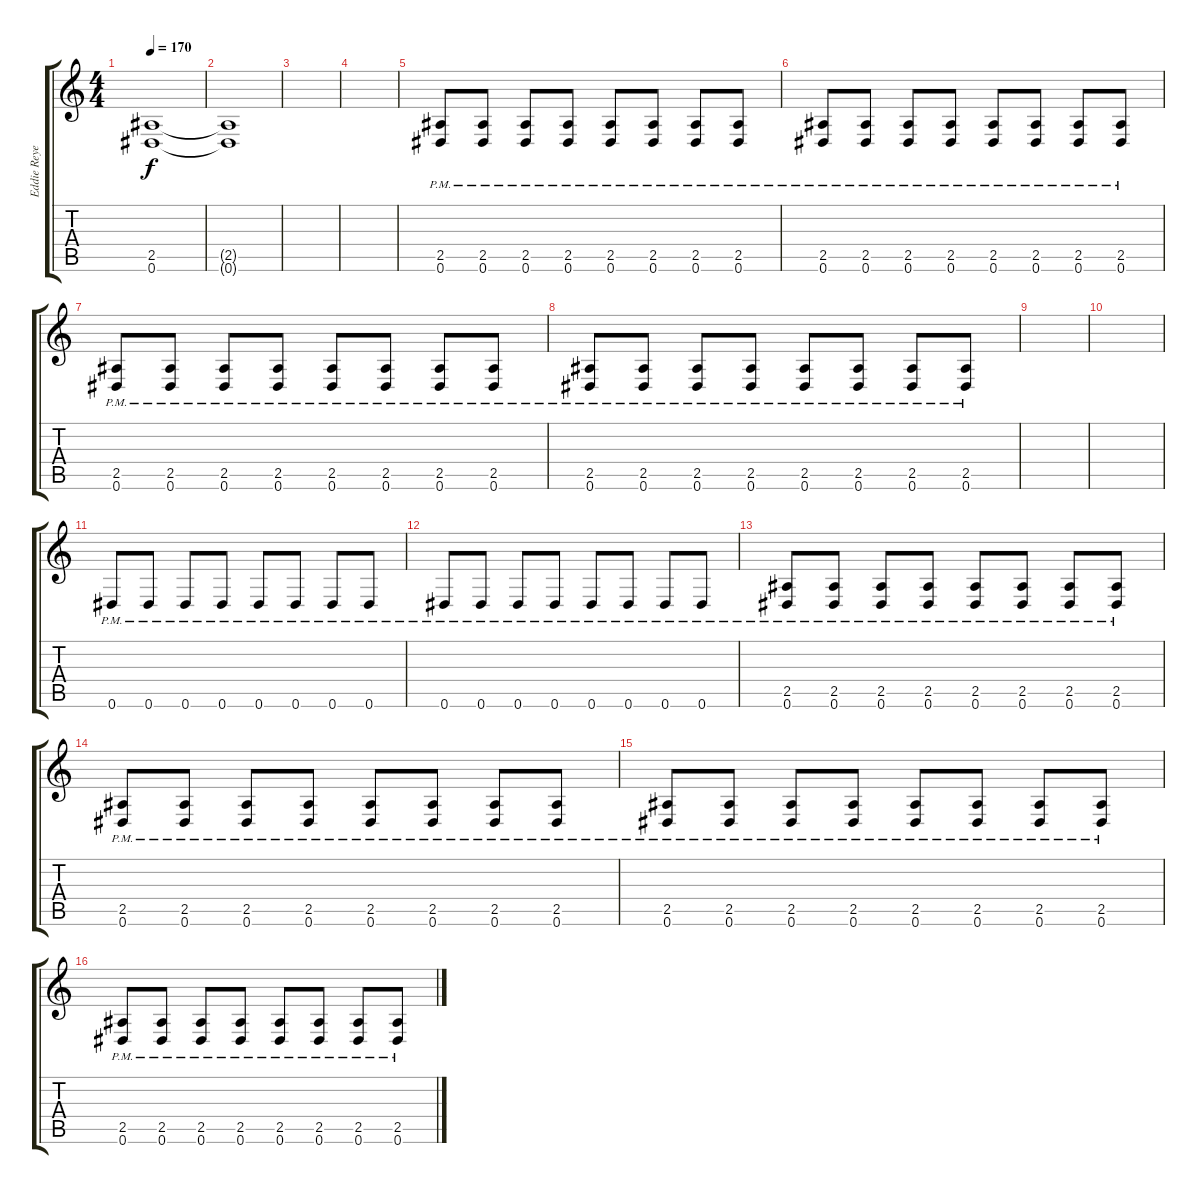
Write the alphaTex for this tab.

\track ("Eddie Reyes - Guitar" "Eddie Reye") {instrument distortionguitar}
\staff {score tabs}
\tuning (Eb4 Bb3 Gb3 Db3 Ab2 Eb2) {hide}
\ts (4 4)
\tempo 170
\clef g2
\ks c
(2.5 0.6).1{dy f volume 0} |
(2.5{t} 0.6{t}).1 |
|
|
(2.5{pm} 0.6{pm}).8{volume 7} (2.5{pm} 0.6{pm}).8{volume 13} (2.5{pm} 0.6{pm}).8 (2.5{pm} 0.6{pm}).8 (2.5{pm} 0.6{pm}).8 (2.5{pm} 0.6{pm}).8 (2.5{pm} 0.6{pm}).8 (2.5{pm} 0.6{pm}).8 |
(2.5{pm} 0.6{pm}).8 (2.5{pm} 0.6{pm}).8 (2.5{pm} 0.6{pm}).8 (2.5{pm} 0.6{pm}).8 (2.5{pm} 0.6{pm}).8 (2.5{pm} 0.6{pm}).8 (2.5{pm} 0.6{pm}).8 (2.5{pm} 0.6{pm}).8 |
(2.5{pm} 0.6{pm}).8 (2.5{pm} 0.6{pm}).8 (2.5{pm} 0.6{pm}).8 (2.5{pm} 0.6{pm}).8 (2.5{pm} 0.6{pm}).8 (2.5{pm} 0.6{pm}).8 (2.5{pm} 0.6{pm}).8 (2.5{pm} 0.6{pm}).8 |
(2.5{pm} 0.6{pm}).8 (2.5{pm} 0.6{pm}).8 (2.5{pm} 0.6{pm}).8 (2.5{pm} 0.6{pm}).8 (2.5{pm} 0.6{pm}).8 (2.5{pm} 0.6{pm}).8 (2.5{pm} 0.6{pm}).8 (2.5{pm} 0.6{pm}).8 |
|
|
0.6{pm}.8 0.6{pm}.8 0.6{pm}.8 0.6{pm}.8 0.6{pm}.8 0.6{pm}.8 0.6{pm}.8 0.6{pm}.8 |
0.6{pm}.8 0.6{pm}.8 0.6{pm}.8 0.6{pm}.8 0.6{pm}.8 0.6{pm}.8 0.6{pm}.8 0.6{pm}.8 |
(2.5{pm} 0.6{pm}).8 (2.5{pm} 0.6{pm}).8 (2.5{pm} 0.6{pm}).8 (2.5{pm} 0.6{pm}).8 (2.5{pm} 0.6{pm}).8 (2.5{pm} 0.6{pm}).8 (2.5{pm} 0.6{pm}).8 (2.5{pm} 0.6{pm}).8 |
(2.5{pm} 0.6{pm}).8 (2.5{pm} 0.6{pm}).8 (2.5{pm} 0.6{pm}).8 (2.5{pm} 0.6{pm}).8 (2.5{pm} 0.6{pm}).8 (2.5{pm} 0.6{pm}).8 (2.5{pm} 0.6{pm}).8 (2.5{pm} 0.6{pm}).8 |
(2.5{pm} 0.6{pm}).8 (2.5{pm} 0.6{pm}).8 (2.5{pm} 0.6{pm}).8 (2.5{pm} 0.6{pm}).8 (2.5{pm} 0.6{pm}).8 (2.5{pm} 0.6{pm}).8 (2.5{pm} 0.6{pm}).8 (2.5{pm} 0.6{pm}).8 |
(2.5{pm} 0.6{pm}).8 (2.5{pm} 0.6{pm}).8 (2.5{pm} 0.6{pm}).8 (2.5{pm} 0.6{pm}).8 (2.5{pm} 0.6{pm}).8 (2.5{pm} 0.6{pm}).8 (2.5{pm} 0.6{pm}).8 (2.5{pm} 0.6{pm}).8
